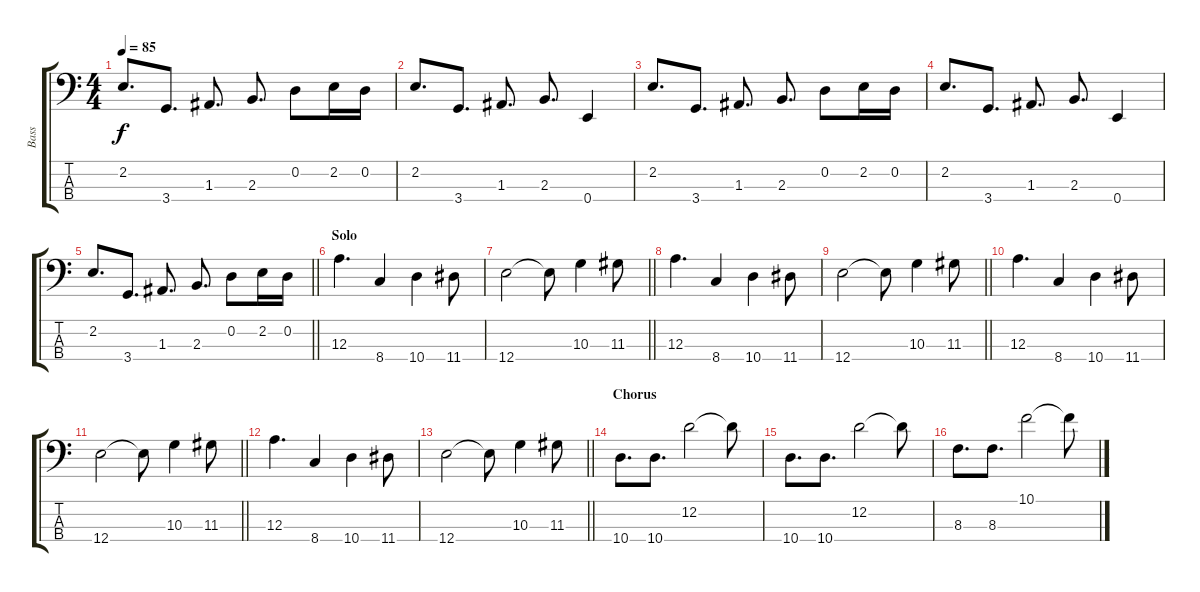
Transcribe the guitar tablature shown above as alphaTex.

\track ("Bass" "Bass") {instrument electricbassfinger}
\staff {score tabs}
\tuning (G2 D2 A1 E1) {hide}
\ts (4 4)
\tempo 85
\clef f4
\ks c
2.2.8{d dy f} 3.4.8{d} 1.3.8{d} 2.3.8{d} 0.2.8 2.2.16 0.2.16 |
2.2.8{d} 3.4.8{d} 1.3.8{d} 2.3.8{d} 0.4.4 |
2.2.8{d} 3.4.8{d} 1.3.8{d} 2.3.8{d} 0.2.8 2.2.16 0.2.16 |
2.2.8{d} 3.4.8{d} 1.3.8{d} 2.3.8{d} 0.4.4 |
\barLineRight lightlight
2.2.8{d} 3.4.8{d} 1.3.8{d} 2.3.8{d} 0.2.8 2.2.16 0.2.16 |
\section ("" "Solo")
12.3.4{d} 8.4.4 10.4.4 11.4.8 |
\barLineRight lightlight
12.4.2 12.4{t}.8 10.3.4 11.3.8 |
12.3.4{d} 8.4.4 10.4.4 11.4.8 |
\barLineRight lightlight
12.4.2 12.4{t}.8 10.3.4 11.3.8 |
12.3.4{d} 8.4.4 10.4.4 11.4.8 |
\barLineRight lightlight
12.4.2 12.4{t}.8 10.3.4 11.3.8 |
12.3.4{d} 8.4.4 10.4.4 11.4.8 |
\barLineRight lightlight
12.4.2 12.4{t}.8 10.3.4 11.3.8 |
\section ("" "Chorus")
10.4.8{d} 10.4.8{d} 12.2.2 12.2{t}.8 |
10.4.8{d} 10.4.8{d} 12.2.2 12.2{t}.8 |
8.3.8{d} 8.3.8{d} 10.1.2 10.1{t}.8
